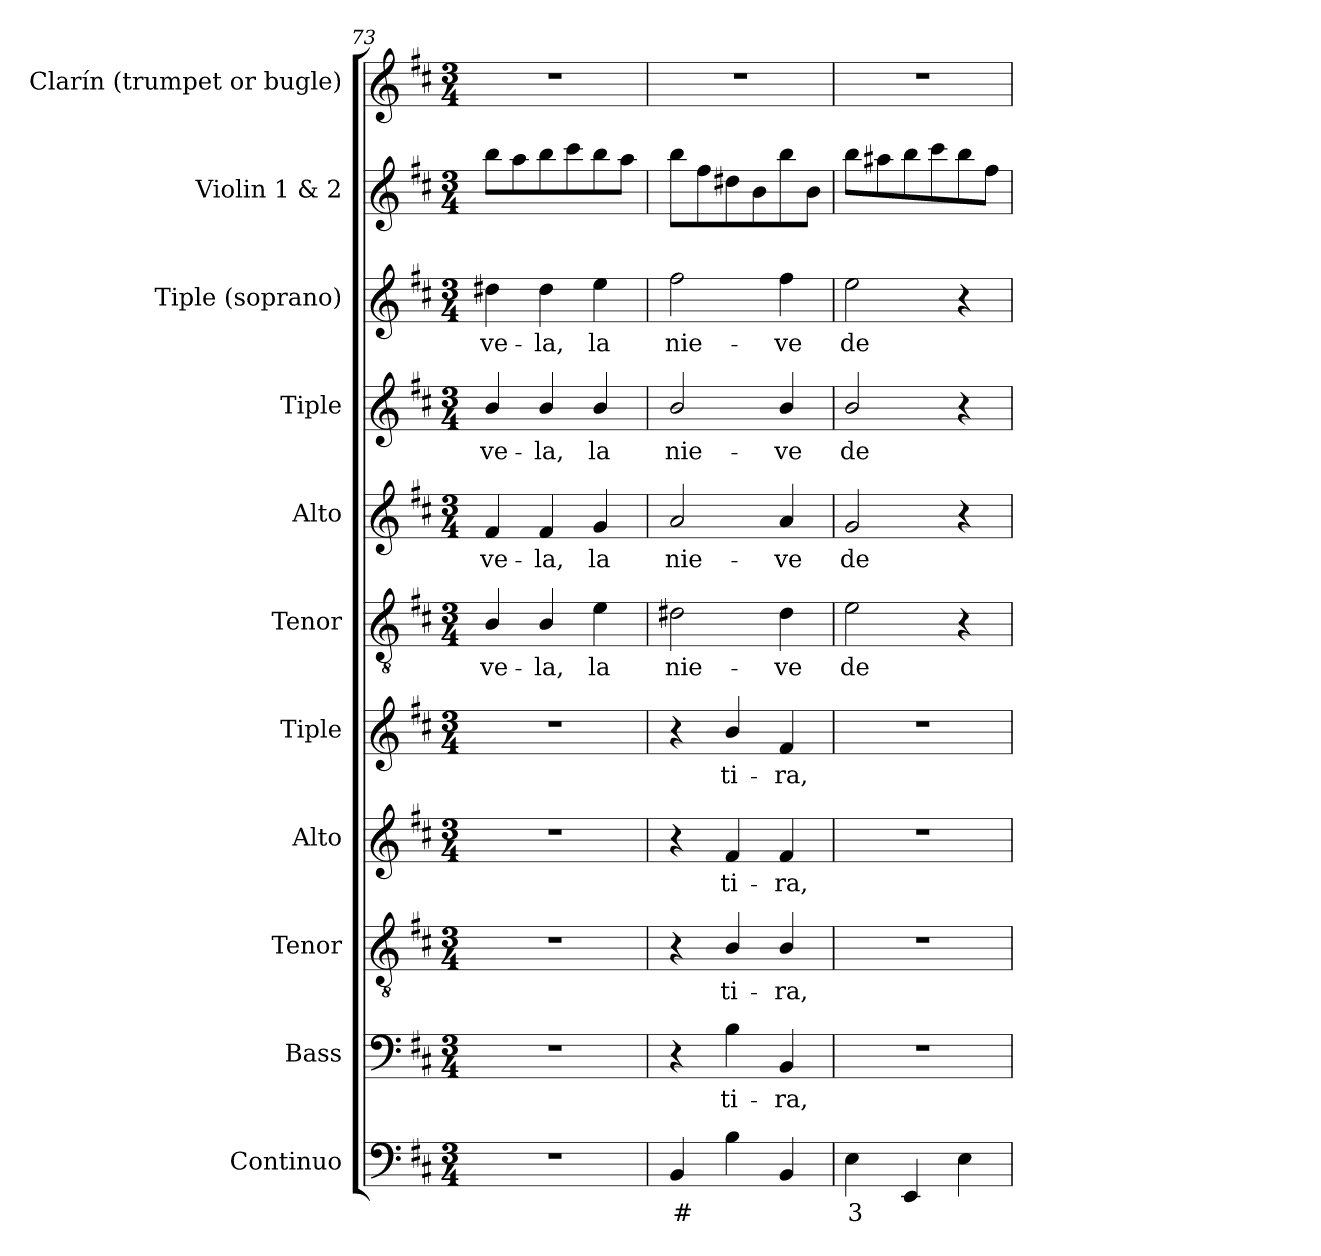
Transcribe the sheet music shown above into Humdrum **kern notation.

**kern	**text	**kern	**text	**kern	**text	**kern	**text	**kern	**text	**kern	**text	**kern	**text	**kern	**text	**kern	**text	**kern	**kern
*part11	*part11	*part10	*part10	*part9	*part9	*part8	*part8	*part7	*part7	*part6	*part6	*part5	*part5	*part4	*part4	*part3	*part3	*part2	*part1
*staff11	*staff11	*staff10	*staff10	*staff9	*staff9	*staff8	*staff8	*staff7	*staff7	*staff6	*staff6	*staff5	*staff5	*staff4	*staff4	*staff3	*staff3	*staff2	*staff1
*I"Continuo	*	*I"Bass	*	*I"Tenor	*	*I"Alto	*	*I"Tiple	*	*I"Tenor	*	*I"Alto	*	*I"Tiple	*	*I"Tiple (soprano)	*	*I"Violin 1  & 2	*I"Clarín (trumpet or bugle)
*I'Cont.	*	*I'B.	*	*I'T.	*	*I'A.	*	*	*	*I'T.	*	*I'A.	*	*	*	*I'S.	*	*	*I'Tr.
*clefF4	*	*clefF4	*	*clefGv2	*	*clefG2	*	*clefG2	*	*clefGv2	*	*clefG2	*	*clefG2	*	*clefG2	*	*clefG2	*clefG2
*	*	*	*	*ITrd7c12	*	*	*	*	*	*ITrd7c12	*	*	*	*	*	*	*	*	*
*k[f#c#]	*	*k[f#c#]	*	*k[f#c#]	*	*k[f#c#]	*	*k[f#c#]	*	*k[f#c#]	*	*k[f#c#]	*	*k[f#c#]	*	*k[f#c#]	*	*k[f#c#]	*k[f#c#]
*D:	*	*D:	*	*D:	*	*D:	*	*D:	*	*D:	*	*D:	*	*D:	*	*D:	*	*D:	*D:
*M3/4	*	*M3/4	*	*M3/4	*	*M3/4	*	*M3/4	*	*M3/4	*	*M3/4	*	*M3/4	*	*M3/4	*	*M3/4	*M3/4
=73	=73	=73	=73	=73	=73	=73	=73	=73	=73	=73	=73	=73	=73	=73	=73	=73	=73	=73	=73
!LO:N:vis=1	!	!LO:N:vis=1	!	!LO:N:vis=1	!	!LO:N:vis=1	!	!LO:N:vis=1	!	!	!	!	!	!	!	!	!	!	!
!	!	!	!	!	!	!	!	!	!	!	!LO:LY:b:color=#000000	!	!	!	!	!	!	!	!
!	!	!	!	!	!	!	!	!	!	!	!	!	!LO:LY:b:color=#000000	!	!	!	!	!	!
!	!	!	!	!	!	!	!	!	!	!	!	!	!	!	!LO:LY:b:color=#000000	!	!	!	!
!	!	!	!	!	!	!	!	!	!	!	!	!	!	!	!	!	!LO:LY:b:color=#000000	!	!LO:N:vis=1
2.r	.	2.r	.	2.r	.	2.r	.	2.r	.	4BBi/	ve-	4f#i/	ve-	4bi/	ve-	4dd#Xi\	ve-	8bbi\L	2.r
.	.	.	.	.	.	.	.	.	.	.	.	.	.	.	.	.	.	8aai\	.
!	!	!	!	!	!	!	!	!	!	!	!LO:LY:b:color=#000000	!	!	!	!	!	!	!	!
!	!	!	!	!	!	!	!	!	!	!	!	!	!LO:LY:b:color=#000000	!	!	!	!	!	!
!	!	!	!	!	!	!	!	!	!	!	!	!	!	!	!LO:LY:b:color=#000000	!	!	!	!
!	!	!	!	!	!	!	!	!	!	!	!	!	!	!	!	!	!LO:LY:b:color=#000000	!	!
.	.	.	.	.	.	.	.	.	.	4BBi/	-la,	4f#i/	-la,	4bi/	-la,	4dd#i\	-la,	8bbi\	.
.	.	.	.	.	.	.	.	.	.	.	.	.	.	.	.	.	.	8ccc#i\	.
!	!	!	!	!	!	!	!	!	!	!	!LO:LY:b:color=#000000	!	!	!	!	!	!	!	!
!	!	!	!	!	!	!	!	!	!	!	!	!	!LO:LY:b:color=#000000	!	!	!	!	!	!
!	!	!	!	!	!	!	!	!	!	!	!	!	!	!	!LO:LY:b:color=#000000	!	!	!	!
!	!	!	!	!	!	!	!	!	!	!	!	!	!	!	!	!	!LO:LY:b:color=#000000	!	!
.	.	.	.	.	.	.	.	.	.	4Ei\	la	4gi/	la	4bi/	la	4eei\	la	8bbi\	.
.	.	.	.	.	.	.	.	.	.	.	.	.	.	.	.	.	.	8aai\J	.
=74	=74	=74	=74	=74	=74	=74	=74	=74	=74	=74	=74	=74	=74	=74	=74	=74	=74	=74	=74
!	!LO:LY:b:color=#000000	!	!	!	!	!	!	!	!	!	!	!	!	!	!	!	!	!	!
!	!	!	!	!	!	!	!	!	!	!	!LO:LY:b:color=#000000	!	!	!	!	!	!	!	!
!	!	!	!	!	!	!	!	!	!	!	!	!	!LO:LY:b:color=#000000	!	!	!	!	!	!
!	!	!	!	!	!	!	!	!	!	!	!	!	!	!	!LO:LY:b:color=#000000	!	!	!	!
!	!	!	!	!	!	!	!	!	!	!	!	!	!	!	!	!	!LO:LY:b:color=#000000	!	!LO:N:vis=1
4BBi/	#	4r	.	4r	.	4r	.	4r	.	2D#Xi\	nie-	2ai/	nie-	2bi/	nie-	2ff#i\	nie-	8bbi\L	2.r
.	.	.	.	.	.	.	.	.	.	.	.	.	.	.	.	.	.	8ff#i\	.
!	!	!	!LO:LY:b:color=#000000	!	!	!	!	!	!	!	!	!	!	!	!	!	!	!	!
!	!	!	!	!	!LO:LY:b:color=#000000	!	!	!	!	!	!	!	!	!	!	!	!	!	!
!	!	!	!	!	!	!	!LO:LY:b:color=#000000	!	!	!	!	!	!	!	!	!	!	!	!
!	!	!	!	!	!	!	!	!	!LO:LY:b:color=#000000	!	!	!	!	!	!	!	!	!	!
4Bi\	.	4Bi\	ti-	4BBi/	ti-	4f#i/	ti-	4bi/	ti-	.	.	.	.	.	.	.	.	8dd#Xi\	.
.	.	.	.	.	.	.	.	.	.	.	.	.	.	.	.	.	.	8bi\	.
!	!	!	!LO:LY:b:color=#000000	!	!	!	!	!	!	!	!	!	!	!	!	!	!	!	!
!	!	!	!	!	!LO:LY:b:color=#000000	!	!	!	!	!	!	!	!	!	!	!	!	!	!
!	!	!	!	!	!	!	!LO:LY:b:color=#000000	!	!	!	!	!	!	!	!	!	!	!	!
!	!	!	!	!	!	!	!	!	!LO:LY:b:color=#000000	!	!	!	!	!	!	!	!	!	!
!	!	!	!	!	!	!	!	!	!	!	!LO:LY:b:color=#000000	!	!	!	!	!	!	!	!
!	!	!	!	!	!	!	!	!	!	!	!	!	!LO:LY:b:color=#000000	!	!	!	!	!	!
!	!	!	!	!	!	!	!	!	!	!	!	!	!	!	!LO:LY:b:color=#000000	!	!	!	!
!	!	!	!	!	!	!	!	!	!	!	!	!	!	!	!	!	!LO:LY:b:color=#000000	!	!
4BBi/	.	4BBi/	-ra,	4BBi/	-ra,	4f#i/	-ra,	4f#i/	-ra,	4D#i\	-ve	4ai/	-ve	4bi/	-ve	4ff#i\	-ve	8bbi\	.
.	.	.	.	.	.	.	.	.	.	.	.	.	.	.	.	.	.	8bi\J	.
=75	=75	=75	=75	=75	=75	=75	=75	=75	=75	=75	=75	=75	=75	=75	=75	=75	=75	=75	=75
!	!LO:LY:b:color=#000000	!LO:N:vis=1	!	!LO:N:vis=1	!	!LO:N:vis=1	!	!LO:N:vis=1	!	!	!	!	!	!	!	!	!	!	!
!	!	!	!	!	!	!	!	!	!	!	!LO:LY:b:color=#000000	!	!	!	!	!	!	!	!
!	!	!	!	!	!	!	!	!	!	!	!	!	!LO:LY:b:color=#000000	!	!	!	!	!	!
!	!	!	!	!	!	!	!	!	!	!	!	!	!	!	!LO:LY:b:color=#000000	!	!	!	!
!	!	!	!	!	!	!	!	!	!	!	!	!	!	!	!	!	!LO:LY:b:color=#000000	!	!LO:N:vis=1
4Ei\	3	2.r	.	2.r	.	2.r	.	2.r	.	2Ei\	de	2gi/	de	2bi/	de	2eei\	de	8bbi\L	2.r
.	.	.	.	.	.	.	.	.	.	.	.	.	.	.	.	.	.	8aa#Xi\	.
4EEi/	.	.	.	.	.	.	.	.	.	.	.	.	.	.	.	.	.	8bbi\	.
.	.	.	.	.	.	.	.	.	.	.	.	.	.	.	.	.	.	8ccc#i\	.
4Ei\	.	.	.	.	.	.	.	.	.	4r	.	4r	.	4r	.	4r	.	8bbi\	.
.	.	.	.	.	.	.	.	.	.	.	.	.	.	.	.	.	.	8ff#i\J	.
=	=	=	=	=	=	=	=	=	=	=	=	=	=	=	=	=	=	=	=
*-	*-	*-	*-	*-	*-	*-	*-	*-	*-	*-	*-	*-	*-	*-	*-	*-	*-	*-	*-
